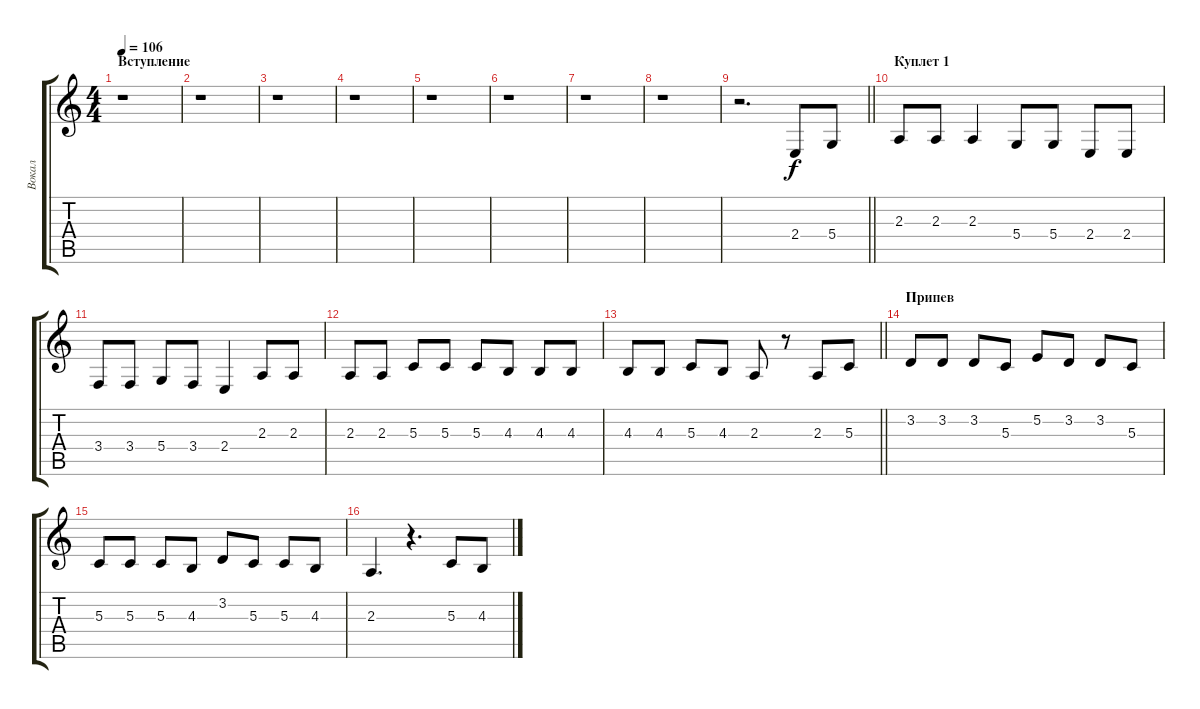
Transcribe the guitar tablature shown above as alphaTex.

\track ("Вокал" "Вокал") {instrument tenorsax}
\staff {score tabs}
\tuning (E4 B3 G3 D3 A2 E2) {hide}
\ts (4 4)
\section ("" "Вступление")
\tempo 106
\clef g2
\ks c
r.1{dy f instrument tenorsax} |
r.1 |
r.1 |
r.1 |
r.1 |
r.1 |
r.1 |
r.1 |
\barLineRight lightlight
r.2{d} 2.4.8 5.4.8 |
\section ("" "Куплет 1")
2.3.8 2.3.8 2.3.4 5.4.8 5.4.8 2.4.8 2.4.8 |
3.4.8 3.4.8 5.4.8 3.4.8 2.4.4 2.3.8 2.3.8 |
2.3.8 2.3.8 5.3.8 5.3.8 5.3.8 4.3.8 4.3.8 4.3.8 |
\barLineRight lightlight
4.3.8 4.3.8 5.3.8 4.3.8 2.3.8 r.8 2.3.8 5.3.8 |
\section ("" "Припев")
3.2.8 3.2.8 3.2.8 5.3.8 5.2.8 3.2.8 3.2.8 5.3.8 |
5.3.8 5.3.8 5.3.8 4.3.8 3.2.8 5.3.8 5.3.8 4.3.8 |
2.3.4{d} r.4{d} 5.3.8 4.3.8
